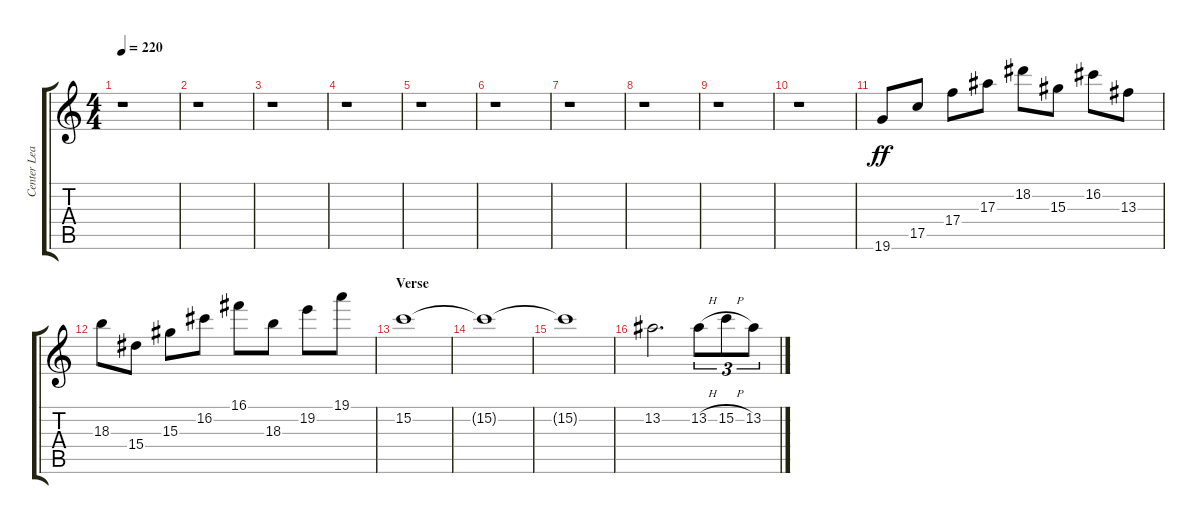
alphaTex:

\track ("Center Lead 1" "Center Lea") {instrument overdrivenguitar}
\staff {score tabs}
\tuning (D4 A3 F3 C3 G2 C2) {hide}
\ts (4 4)
\tempo 220
\clef g2
\ks aminor
r.1{dy ff} |
r.1 |
r.1 |
r.1 |
r.1 |
r.1 |
r.1 |
r.1 |
r.1 |
r.1 |
19.6.8 17.5.8 17.4.8 17.3.8 18.2.8 15.3.8 16.2.8 13.3.8 |
18.3.8 15.4.8 15.3.8 16.2.8 16.1.8 18.3.8 19.2.8 19.1.8 |
\section ("" "Verse")
15.2.1 |
15.2{t}.1 |
15.2{t}.1 |
13.2.2{d} 13.2{h}.8{tu (3 2)} 15.2{h}.8{tu (3 2)} 13.2.8{tu (3 2)}
